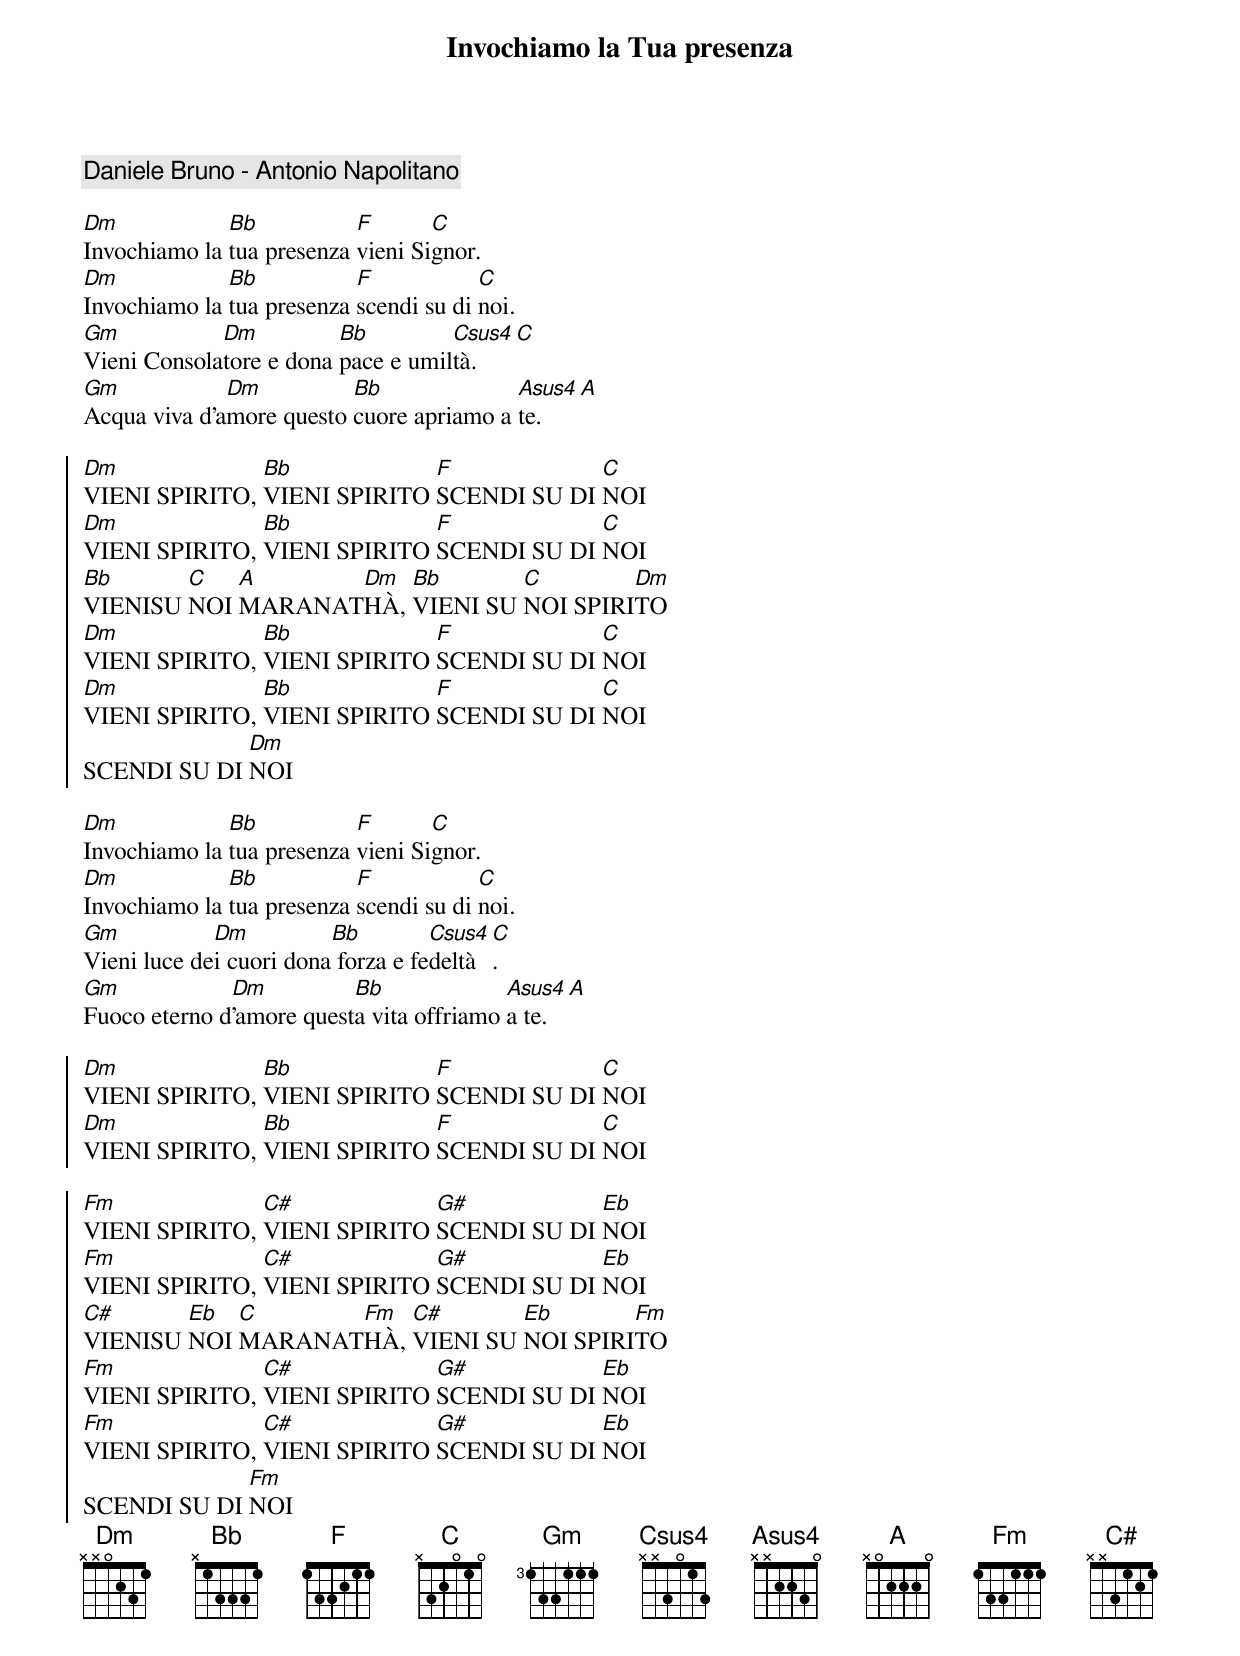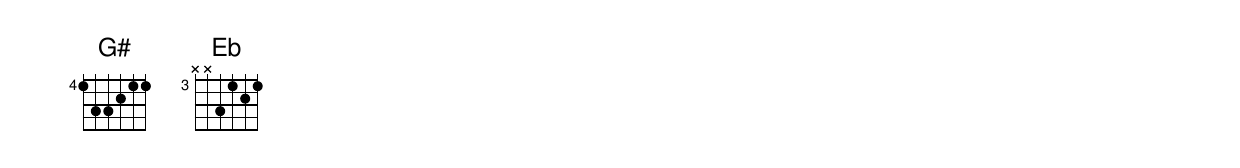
{title:Invochiamo la Tua presenza}
{c:Daniele Bruno - Antonio Napolitano}

[Dm]Invochiamo la [Bb]tua presenza [F]vieni Si[C]gnor.
[Dm]Invochiamo la [Bb]tua presenza [F]scendi su di [C]noi.
[Gm]Vieni Consola[Dm]tore e dona [Bb]pace e umil[Csus4]tà.  [C]
[Gm]Acqua viva d’a[Dm]more questo [Bb]cuore apriamo a [Asus4]te.  [A]

{soc}
[Dm]VIENI SPIRITO, [Bb]VIENI SPIRITO [F]SCENDI SU DI [C]NOI
[Dm]VIENI SPIRITO, [Bb]VIENI SPIRITO [F]SCENDI SU DI [C]NOI
[Bb]VIENISU [C]NOI [A]MARANAT[Dm]HÀ, [Bb]VIENI SU [C]NOI SPIRI[Dm]TO
[Dm]VIENI SPIRITO, [Bb]VIENI SPIRITO [F]SCENDI SU DI [C]NOI
[Dm]VIENI SPIRITO, [Bb]VIENI SPIRITO [F]SCENDI SU DI [C]NOI
SCENDI SU DI [Dm]NOI
{eoc}

[Dm]Invochiamo la [Bb]tua presenza [F]vieni Si[C]gnor.
[Dm]Invochiamo la [Bb]tua presenza [F]scendi su di [C]noi.
[Gm]Vieni luce de[Dm]i cuori dona[Bb] forza e fe[Csus4]deltà[C].
[Gm]Fuoco eterno d[Dm]’amore quest[Bb]a vita offriamo [Asus4]a te.[A]

{soc}
[Dm]VIENI SPIRITO, [Bb]VIENI SPIRITO [F]SCENDI SU DI [C]NOI
[Dm]VIENI SPIRITO, [Bb]VIENI SPIRITO [F]SCENDI SU DI [C]NOI

[Fm]VIENI SPIRITO, [C#]VIENI SPIRITO [G#]SCENDI SU DI [Eb]NOI
[Fm]VIENI SPIRITO, [C#]VIENI SPIRITO [G#]SCENDI SU DI [Eb]NOI
[C#]VIENISU [Eb]NOI [C]MARANAT[Fm]HÀ, [C#]VIENI SU [Eb]NOI SPIRI[Fm]TO
[Fm]VIENI SPIRITO, [C#]VIENI SPIRITO [G#]SCENDI SU DI [Eb]NOI
[Fm]VIENI SPIRITO, [C#]VIENI SPIRITO [G#]SCENDI SU DI [Eb]NOI
SCENDI SU DI [Fm]NOI
{eoc}
